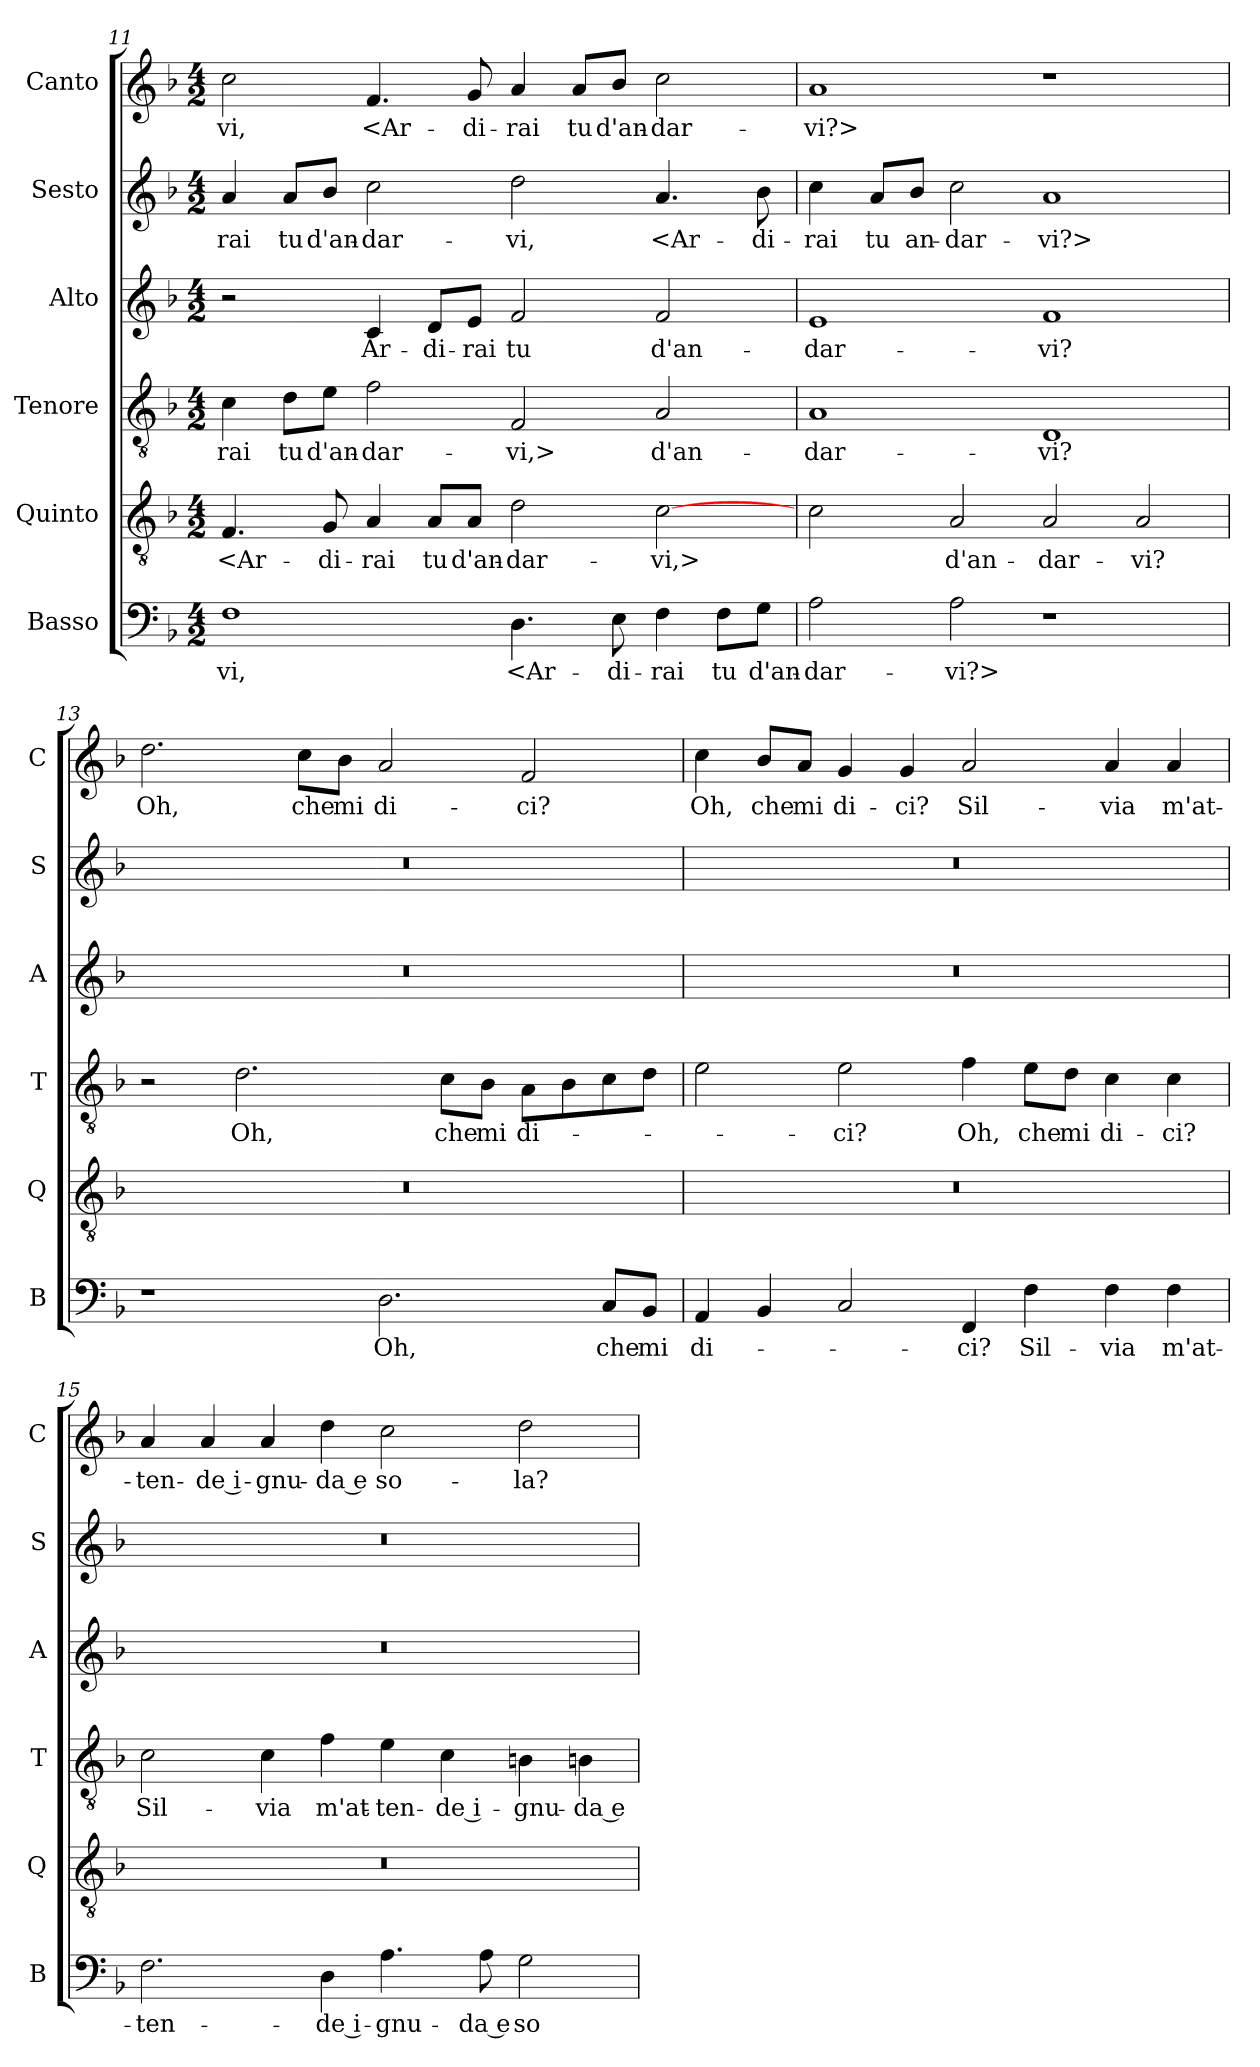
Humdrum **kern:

**kern	**text	**kern	**text	**kern	**text	**kern	**text	**kern	**text	**kern	**text
*part6	*part6	*part5	*part5	*part4	*part4	*part3	*part3	*part2	*part2	*part1	*part1
*staff6	*staff6	*staff5	*staff5	*staff4	*staff4	*staff3	*staff3	*staff2	*staff2	*staff1	*staff1
*I"Basso	*	*I"Quinto	*	*I"Tenore	*	*I"Alto	*	*I"Sesto	*	*I"Canto	*
*I'B	*	*I'Q	*	*I'T	*	*I'A	*	*I'S	*	*I'C	*
*clefF4	*	*clefGv2	*	*clefGv2	*	*clefG2	*	*clefG2	*	*clefG2	*
*k[b-]	*	*k[b-]	*	*k[b-]	*	*k[b-]	*	*k[b-]	*	*k[b-]	*
*M4/2	*	*M4/2	*	*M4/2	*	*M4/2	*	*M4/2	*	*M4/2	*
=11	=11	=11	=11	=11	=11	=11	=11	=11	=11	=11	=11
1F	-vi,	4.F	<Ar-	4c	-rai	2r	.	4a	-rai	2cc	-vi,
.	.	.	.	8dL	tu	.	.	8aL	tu	.	.
.	.	8G	-di-	8eJ	d'an-	.	.	8b-J	d'an-	.	.
.	.	4A	-rai	2f	-dar-	4c	Ar-	2cc	-dar-	4.f	<Ar-
.	.	8AL	tu	.	.	8dL	-di-	.	.	.	.
.	.	8AJ	d'an-	.	.	8eJ	-rai	.	.	8g	-di-
4.D	<Ar-	2d	-dar-	2F	-vi,>	2f	tu	2dd	-vi,	4a	-rai
.	.	.	.	.	.	.	.	.	.	8aL	tu
8E	-di-	.	.	.	.	.	.	.	.	8b-J	d'an-
4F	-rai	[2c	-vi,>	2A	d'an-	2f	d'an-	4.a	<Ar-	2cc	-dar-
8FL	tu	.	.	.	.	.	.	.	.	.	.
8GJ	d'an-	.	.	.	.	.	.	8b-	-di-	.	.
=12	=12	=12	=12	=12	=12	=12	=12	=12	=12	=12	=12
2A	-dar-	2c	.	1A	-dar-	1e	-dar-	4cc	-rai	1a	-vi?>
.	.	.	.	.	.	.	.	8aL	tu	.	.
.	.	.	.	.	.	.	.	8b-J	an-	.	.
2A	-vi?>	2A	d'an-	.	.	.	.	2cc	-dar-	.	.
1r	.	2A	-dar-	1D	-vi?	1f	-vi?	1a	-vi?>	1r	.
.	.	2A	-vi?	.	.	.	.	.	.	.	.
=13	=13	=13	=13	=13	=13	=13	=13	=13	=13	=13	=13
1r	.	0r	.	2r	.	0r	.	0r	.	2.dd	Oh,
.	.	.	.	2.d	Oh,	.	.	.	.	.	.
.	.	.	.	.	.	.	.	.	.	8ccL	che
.	.	.	.	.	.	.	.	.	.	8b-J	mi
2.D	Oh,	.	.	.	.	.	.	.	.	2a	di-
.	.	.	.	8cL	che	.	.	.	.	.	.
.	.	.	.	8B-J	mi	.	.	.	.	.	.
.	.	.	.	8AL	di-	.	.	.	.	2f	-ci?
.	.	.	.	8B-	.	.	.	.	.	.	.
8CL	che	.	.	8c	.	.	.	.	.	.	.
8BB-J	mi	.	.	8dJ	.	.	.	.	.	.	.
=14	=14	=14	=14	=14	=14	=14	=14	=14	=14	=14	=14
4AA	di-	0r	.	2e	.	0r	.	0r	.	4cc	Oh,
4BB-	.	.	.	.	.	.	.	.	.	8b-L	che
.	.	.	.	.	.	.	.	.	.	8aJ	mi
2C	.	.	.	2e	-ci?	.	.	.	.	4g	di-
.	.	.	.	.	.	.	.	.	.	4g	-ci?
4FF	-ci?	.	.	4f	Oh,	.	.	.	.	2a	Sil-
4F	Sil-	.	.	8eL	che	.	.	.	.	.	.
.	.	.	.	8dJ	mi	.	.	.	.	.	.
4F	-via	.	.	4c	di-	.	.	.	.	4a	-via
4F	m'at-	.	.	4c	-ci?	.	.	.	.	4a	m'at-
=15	=15	=15	=15	=15	=15	=15	=15	=15	=15	=15	=15
2.F	-ten-	0r	.	2c	Sil-	0r	.	0r	.	4a	-ten-
.	.	.	.	.	.	.	.	.	.	4a	-de i-
.	.	.	.	4c	-via	.	.	.	.	4a	-gnu-
4D	-de i-	.	.	4f	m'at-	.	.	.	.	4dd	-da e
4.A	-gnu-	.	.	4e	-ten-	.	.	.	.	2cc	so-
.	.	.	.	4c	-de i-	.	.	.	.	.	.
8A	-da e	.	.	.	.	.	.	.	.	.	.
2G	so-	.	.	4Bn	-gnu-	.	.	.	.	2dd	-la?
.	.	.	.	4Bn	-da e	.	.	.	.	.	.
=	=	=	=	=	=	=	=	=	=	=	=
*-	*-	*-	*-	*-	*-	*-	*-	*-	*-	*-	*-
